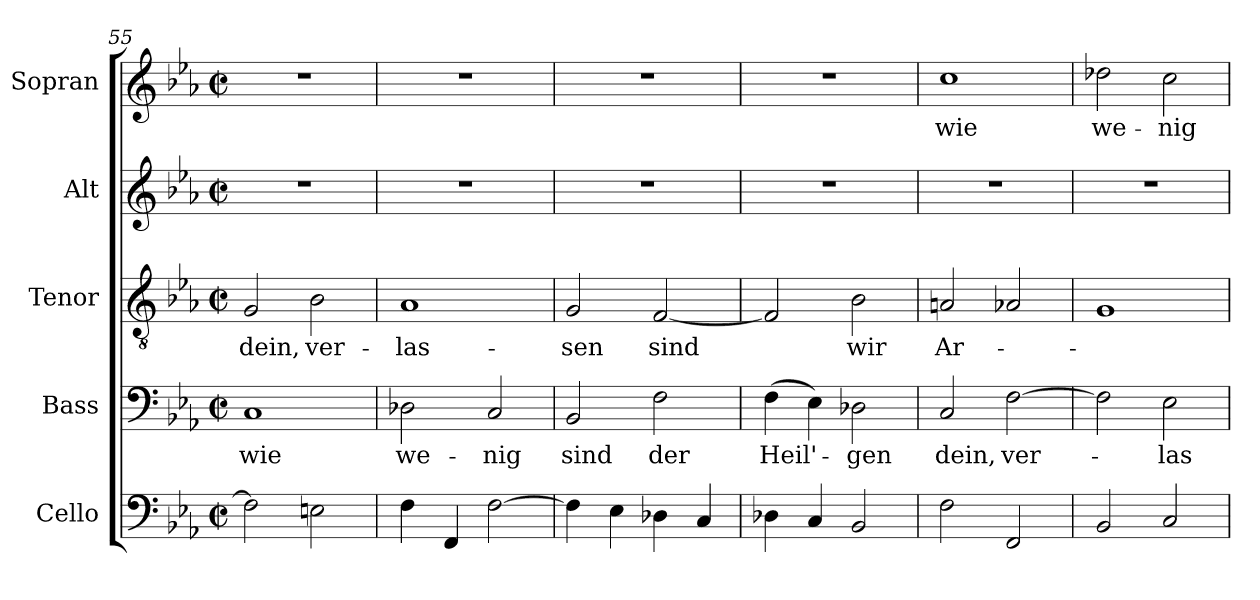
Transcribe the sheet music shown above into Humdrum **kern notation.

**kern	**kern	**text	**kern	**text	**kern	**kern	**text
*part5	*part4	*part4	*part3	*part3	*part2	*part1	*part1
*staff5	*staff4	*staff4	*staff3	*staff3	*staff2	*staff1	*staff1
*I"Cello	*I"Bass	*	*I"Tenor	*	*I"Alt	*I"Sopran	*
*	*I'B.	*	*I'T.	*	*I'A.	*I'S.	*
!!LO:LB:g=z
*clefF4	*clefF4	*	*clefGv2	*	*clefG2	*clefG2	*
*	*	*	*ITrd7c12	*	*	*	*
*k[b-e-a-]	*k[b-e-a-]	*	*k[b-e-a-]	*	*k[b-e-a-]	*k[b-e-a-]	*
*E-:	*E-:	*	*E-:	*	*E-:	*E-:	*
*M2/2	*M2/2	*	*M2/2	*	*M2/2	*M2/2	*
*met(c|)	*met(c|)	*	*met(c|)	*	*met(c|)	*met(c|)	*
=55	=55	=55	=55	=55	=55	=55	=55
!	!	!LO:LY:b:color=#000000	!	!	!	!	!
!	!	!	!	!LO:LY:b:color=#000000	!	!	!
2Fi\]	1Ci	wie	2GGi/	dein,	1r	1r	.
!	!	!	!	!LO:LY:b:color=#000000	!	!	!
2Eni\	.	.	2BB-i\	ver-	.	.	.
=56	=56	=56	=56	=56	=56	=56	=56
!	!	!LO:LY:b:color=#000000	!	!	!	!	!
!	!	!	!	!LO:LY:b:color=#000000	!	!	!
4Fi\	2D-Xi\	we-	1AA-i	-las-	1r	1r	.
4FFi/	.	.	.	.	.	.	.
!	!	!LO:LY:b:color=#000000	!	!	!	!	!
[>2Fi\	2Ci/	-nig	.	.	.	.	.
=57	=57	=57	=57	=57	=57	=57	=57
!	!	!LO:LY:b:color=#000000	!	!	!	!	!
!	!	!	!	!LO:LY:b:color=#000000	!	!	!
4Fi\]	2BB-i/	sind	2GGi/	-sen	1r	1r	.
4E-i\	.	.	.	.	.	.	.
!	!	!LO:LY:b:color=#000000	!	!	!	!	!
!	!	!	!	!LO:LY:b:color=#000000	!	!	!
4D-Xi\	2Fi\	der	[<2FFi/	sind	.	.	.
4Ci/	.	.	.	.	.	.	.
=58	=58	=58	=58	=58	=58	=58	=58
!	!	!LO:LY:b:color=#000000	!	!	!	!	!
4D-Xi\	(4Fi\	Heil'-	2FFi/]	.	1r	1r	.
4Ci/	4E-i\)	.	.	.	.	.	.
!	!	!LO:LY:b:color=#000000	!	!	!	!	!
!	!	!	!	!LO:LY:b:color=#000000	!	!	!
2BB-i/	2D-Xi\	-gen	2BB-i\	wir	.	.	.
=59	=59	=59	=59	=59	=59	=59	=59
!	!	!LO:LY:b:color=#000000	!	!	!	!	!
!	!	!	!	!LO:LY:b:color=#000000	!	!	!
!	!	!	!	!	!	!	!LO:LY:b:color=#000000
2Fi\	2Ci/	dein,	2AAni/	Ar-	1r	1cci	wie
!	!	!LO:LY:b:color=#000000	!	!	!	!	!
2FFi/	[>2Fi\	ver-	2AA-Xi/	.	.	.	.
=60	=60	=60	=60	=60	=60	=60	=60
!	!	!	!	!	!	!	!LO:LY:b:color=#000000
2BB-i/	2Fi\]	.	1GGi	.	1r	2dd-Xi\	we-
!	!	!LO:LY:b:color=#000000	!	!	!	!	!
!	!	!	!	!	!	!	!LO:LY:b:color=#000000
2Ci/	2E-i\	-las-	.	.	.	2cci\	-nig
=	=	=	=	=	=	=	=
*-	*-	*-	*-	*-	*-	*-	*-
